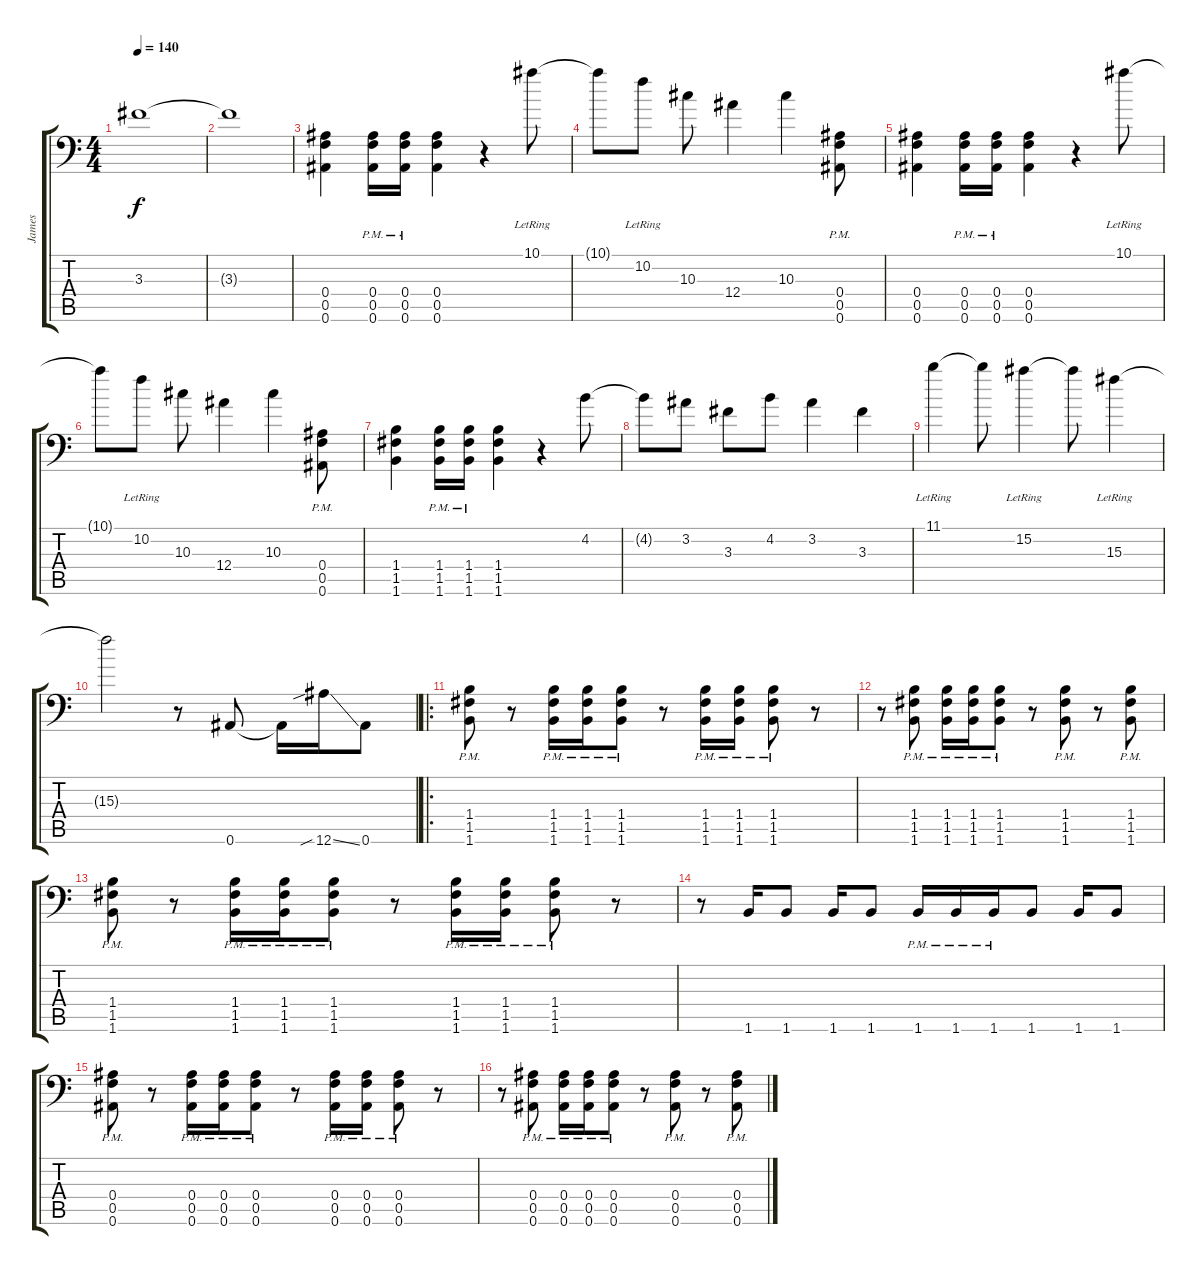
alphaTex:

\track ("James" "James") {instrument distortionguitar}
\staff {score tabs}
\tuning (C4 G3 Eb3 Bb2 F2 Bb1) {hide}
\ts (4 4)
\tempo 140
\clef f4
\ks c
3.3{t}.1{dy f} |
3.3{t}.1 |
(0.4 0.5 0.6).4 (0.4 0.5 0.6{pm}).16 (0.4 0.5 0.6{pm}).16 (0.4 0.5 0.6).4 r.4 10.1{lr}.8 |
10.1{t}.8 10.2{lr}.8 10.3.8 12.4.4 10.3.4 (0.4 0.5{pm} 0.6).8 |
(0.4 0.5 0.6).4 (0.4 0.5 0.6{pm}).16 (0.4 0.5 0.6{pm}).16 (0.4 0.5 0.6).4 r.4 10.1{lr}.8 |
10.1{t}.8 10.2{lr}.8 10.3.8 12.4.4 10.3.4 (0.4 0.5 0.6{pm}).8 |
(1.4 1.5 1.6).4 (1.4 1.5 1.6{pm}).16 (1.4 1.5 1.6{pm}).16 (1.4 1.5 1.6).4 r.4 4.2.8 |
4.2{t}.8 3.2.8 3.3.8 4.2.8 3.2.4 3.3.4 |
11.1{lr}.4 11.1{t}.8 15.2{lr}.4 15.2{t}.8 15.3{lr}.4 |
15.3{t}.2 r.8 0.6.8 0.6{t}.16 12.6{sib ss}.16 0.6.8 |
\ro
(1.4{pm} 1.5{pm} 1.6{pm}).8 r.8 (1.4{pm} 1.5{pm} 1.6{pm}).16 (1.4{pm} 1.5{pm} 1.6{pm}).16 (1.4{pm} 1.5{pm} 1.6{pm}).8 r.8 (1.4{pm} 1.5{pm} 1.6{pm}).16 (1.4{pm} 1.5{pm} 1.6{pm}).16 (1.4{pm} 1.5{pm} 1.6{pm}).8 r.8 |
r.8 (1.4{pm} 1.5{pm} 1.6{pm}).8 (1.4{pm} 1.5{pm} 1.6{pm}).16 (1.4{pm} 1.5{pm} 1.6{pm}).16 (1.4{pm} 1.5{pm} 1.6{pm}).8 r.8 (1.4{pm} 1.5{pm} 1.6{pm}).8 r.8 (1.4{pm} 1.5{pm} 1.6{pm}).8 |
(1.4{pm} 1.5{pm} 1.6{pm}).8 r.8 (1.4{pm} 1.5{pm} 1.6{pm}).16 (1.4{pm} 1.5{pm} 1.6{pm}).16 (1.4{pm} 1.5{pm} 1.6{pm}).8 r.8 (1.4{pm} 1.5{pm} 1.6{pm}).16 (1.4{pm} 1.5{pm} 1.6{pm}).16 (1.4{pm} 1.5{pm} 1.6{pm}).8 r.8 |
r.8 1.6.16 1.6.8 1.6.16 1.6.8 1.6{pm}.16 1.6{pm}.16 1.6{pm}.16 1.6.8 1.6.16 1.6.8 |
(0.4{pm} 0.5{pm} 0.6{pm}).8 r.8 (0.4{pm} 0.5{pm} 0.6{pm}).16 (0.4{pm} 0.5{pm} 0.6{pm}).16 (0.4{pm} 0.5{pm} 0.6{pm}).8 r.8 (0.4{pm} 0.5{pm} 0.6{pm}).16 (0.4{pm} 0.5{pm} 0.6{pm}).16 (0.4{pm} 0.5{pm} 0.6{pm}).8 r.8 |
r.8 (0.4{pm} 0.5{pm} 0.6{pm}).8 (0.4{pm} 0.5{pm} 0.6{pm}).16 (0.4{pm} 0.5{pm} 0.6{pm}).16 (0.4{pm} 0.5{pm} 0.6{pm}).8 r.8 (0.4{pm} 0.5{pm} 0.6{pm}).8 r.8 (0.4{pm} 0.5{pm} 0.6{pm}).8
